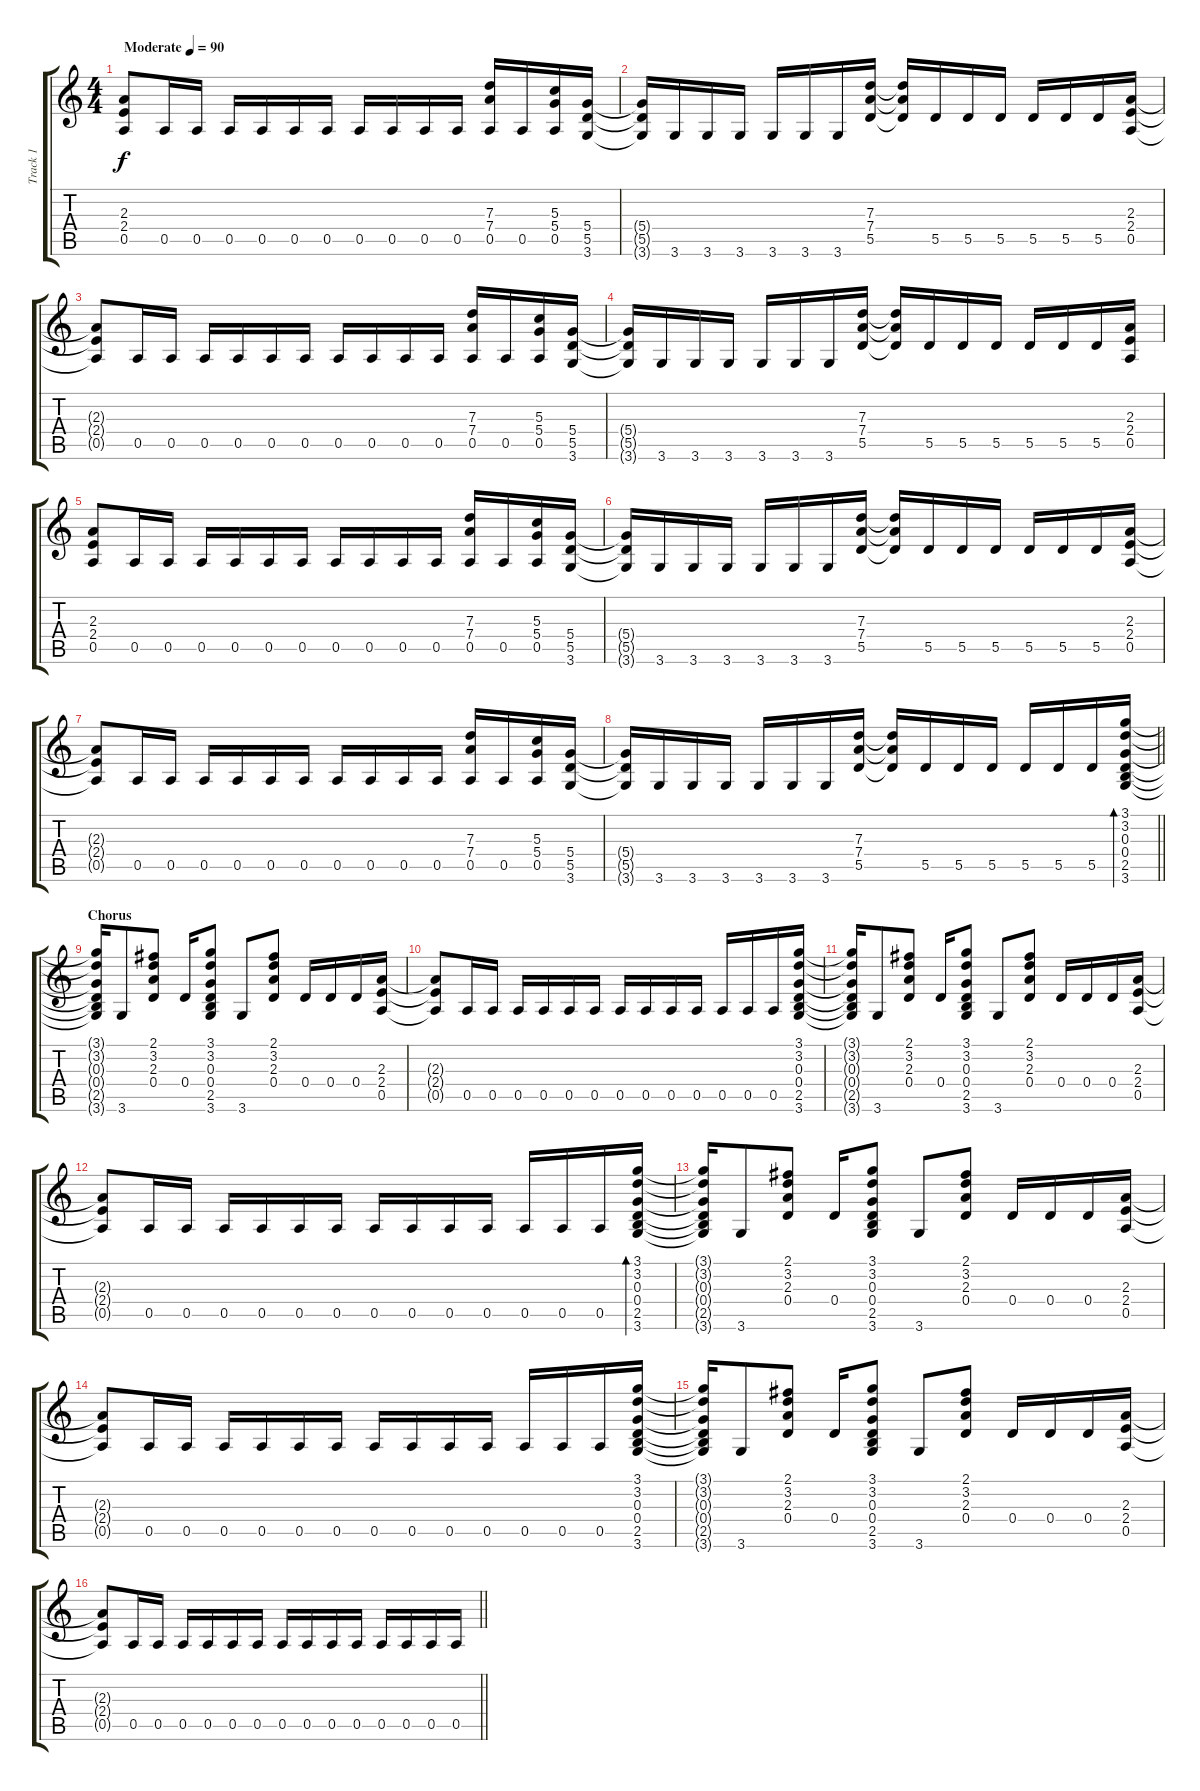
\track ("Track 1" "Track 1") {instrument electricguitarjazz}
\staff {score tabs}
\tuning (E4 B3 G3 D3 A2 E2) {hide}
\ts (4 4)
\tempo (90 "Moderate")
\clef g2
\ks c
(2.3 2.4 0.5).8{dy f instrument electricguitarjazz} 0.5.16 0.5.16 0.5.16 0.5.16 0.5.16 0.5.16 0.5.16 0.5.16 0.5.16 0.5.16 (7.3 7.4 0.5).16 0.5.16 (5.3 5.4 0.5).16 (5.4 5.5 3.6).16 |
(5.4{t} 5.5{t} 3.6{t}).16 3.6.16 3.6.16 3.6.16 3.6.16 3.6.16 3.6.16 (7.3 7.4 5.5).16 (7.3{t} 7.4{t} 5.5{t}).16 5.5.16 5.5.16 5.5.16 5.5.16 5.5.16 5.5.16 (2.3 2.4 0.5).16 |
(2.3{t} 2.4{t} 0.5{t}).8 0.5.16 0.5.16 0.5.16 0.5.16 0.5.16 0.5.16 0.5.16 0.5.16 0.5.16 0.5.16 (7.3 7.4 0.5).16 0.5.16 (5.3 5.4 0.5).16 (5.4 5.5 3.6).16 |
(5.4{t} 5.5{t} 3.6{t}).16 3.6.16 3.6.16 3.6.16 3.6.16 3.6.16 3.6.16 (7.3 7.4 5.5).16 (7.3{t} 7.4{t} 5.5{t}).16 5.5.16 5.5.16 5.5.16 5.5.16 5.5.16 5.5.16 (2.3 2.4 0.5).16 |
(2.3 2.4 0.5).8 0.5.16 0.5.16 0.5.16 0.5.16 0.5.16 0.5.16 0.5.16 0.5.16 0.5.16 0.5.16 (7.3 7.4 0.5).16 0.5.16 (5.3 5.4 0.5).16 (5.4 5.5 3.6).16 |
(5.4{t} 5.5{t} 3.6{t}).16 3.6.16 3.6.16 3.6.16 3.6.16 3.6.16 3.6.16 (7.3 7.4 5.5).16 (7.3{t} 7.4{t} 5.5{t}).16 5.5.16 5.5.16 5.5.16 5.5.16 5.5.16 5.5.16 (2.3 2.4 0.5).16 |
(2.3{t} 2.4{t} 0.5{t}).8 0.5.16 0.5.16 0.5.16 0.5.16 0.5.16 0.5.16 0.5.16 0.5.16 0.5.16 0.5.16 (7.3 7.4 0.5).16 0.5.16 (5.3 5.4 0.5).16 (5.4 5.5 3.6).16 |
\barLineRight lightlight
(5.4{t} 5.5{t} 3.6{t}).16 3.6.16 3.6.16 3.6.16 3.6.16 3.6.16 3.6.16 (7.3 7.4 5.5).16 (7.3{t} 7.4{t} 5.5{t}).16 5.5.16 5.5.16 5.5.16 5.5.16 5.5.16 5.5.16 (3.1 3.2 0.3 0.4 2.5 3.6).16{bd 30} |
\section ("" "Chorus")
(3.1{t} 3.2{t} 0.3{t} 0.4{t} 2.5{t} 3.6{t}).16 3.6.8 (2.1 3.2 2.3 0.4).8 0.4.16 (3.1 3.2 0.3 0.4 2.5 3.6).8 3.6.8 (2.1 3.2 2.3 0.4).8 0.4.16 0.4.16 0.4.16 (2.3 2.4 0.5).16 |
(2.3{t} 2.4{t} 0.5{t}).8 0.5.16 0.5.16 0.5.16 0.5.16 0.5.16 0.5.16 0.5.16 0.5.16 0.5.16 0.5.16 0.5.16 0.5.16 0.5.16 (3.1 3.2 0.3 0.4 2.5 3.6).16 |
(3.1{t} 3.2{t} 0.3{t} 0.4{t} 2.5{t} 3.6{t}).16 3.6.8 (2.1 3.2 2.3 0.4).8 0.4.16 (3.1 3.2 0.3 0.4 2.5 3.6).8 3.6.8 (2.1 3.2 2.3 0.4).8 0.4.16 0.4.16 0.4.16 (2.3 2.4 0.5).16 |
(2.3{t} 2.4{t} 0.5{t}).8 0.5.16 0.5.16 0.5.16 0.5.16 0.5.16 0.5.16 0.5.16 0.5.16 0.5.16 0.5.16 0.5.16 0.5.16 0.5.16 (3.1 3.2 0.3 0.4 2.5 3.6).16{bd 30} |
(3.1{t} 3.2{t} 0.3{t} 0.4{t} 2.5{t} 3.6{t}).16 3.6.8 (2.1 3.2 2.3 0.4).8 0.4.16 (3.1 3.2 0.3 0.4 2.5 3.6).8 3.6.8 (2.1 3.2 2.3 0.4).8 0.4.16 0.4.16 0.4.16 (2.3 2.4 0.5).16 |
(2.3{t} 2.4{t} 0.5{t}).8 0.5.16 0.5.16 0.5.16 0.5.16 0.5.16 0.5.16 0.5.16 0.5.16 0.5.16 0.5.16 0.5.16 0.5.16 0.5.16 (3.1 3.2 0.3 0.4 2.5 3.6).16 |
(3.1{t} 3.2{t} 0.3{t} 0.4{t} 2.5{t} 3.6{t}).16 3.6.8 (2.1 3.2 2.3 0.4).8 0.4.16 (3.1 3.2 0.3 0.4 2.5 3.6).8 3.6.8 (2.1 3.2 2.3 0.4).8 0.4.16 0.4.16 0.4.16 (2.3 2.4 0.5).16 |
\barLineRight lightlight
(2.3{t} 2.4{t} 0.5{t}).8 0.5.16 0.5.16 0.5.16 0.5.16 0.5.16 0.5.16 0.5.16 0.5.16 0.5.16 0.5.16 0.5.16 0.5.16 0.5.16 0.5.16
